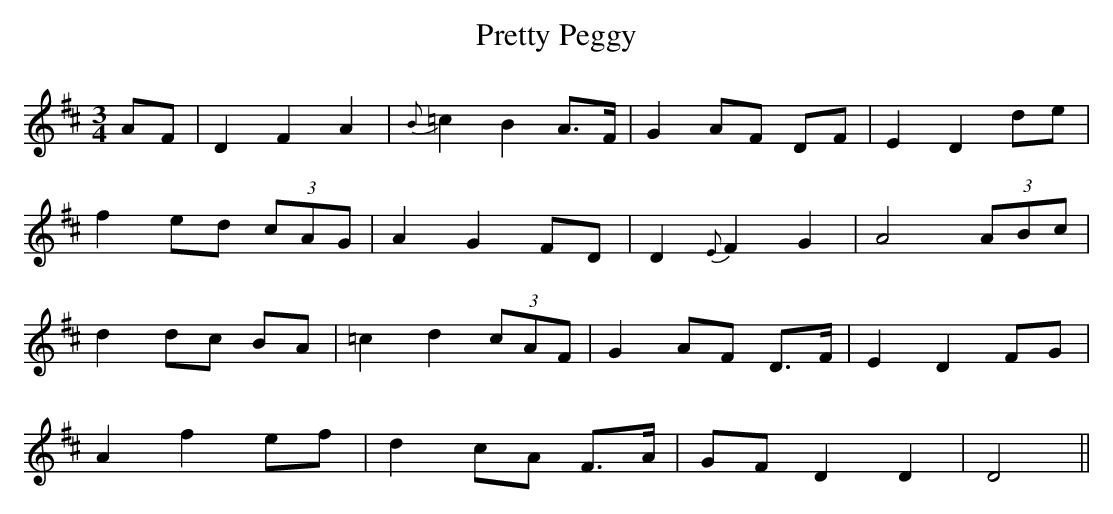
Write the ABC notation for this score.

X:1
T: Pretty Peggy
M:3/4
L:1/8
K:D
AF | D2 F2 A2 | {B}=c2 B2 A>F | G2 AF DF | E2 D2 de |
f2 ed (3cAG | A2 G2 FD | D2 {E}F2 G2 | A4 (3ABc |
d2 dc BA | =c2 d2 (3cAF | G2 AF D>F | E2 D2 FG |
A2 f2 ef | d2 cA F>A | GF D2 D2 | D4 ||
